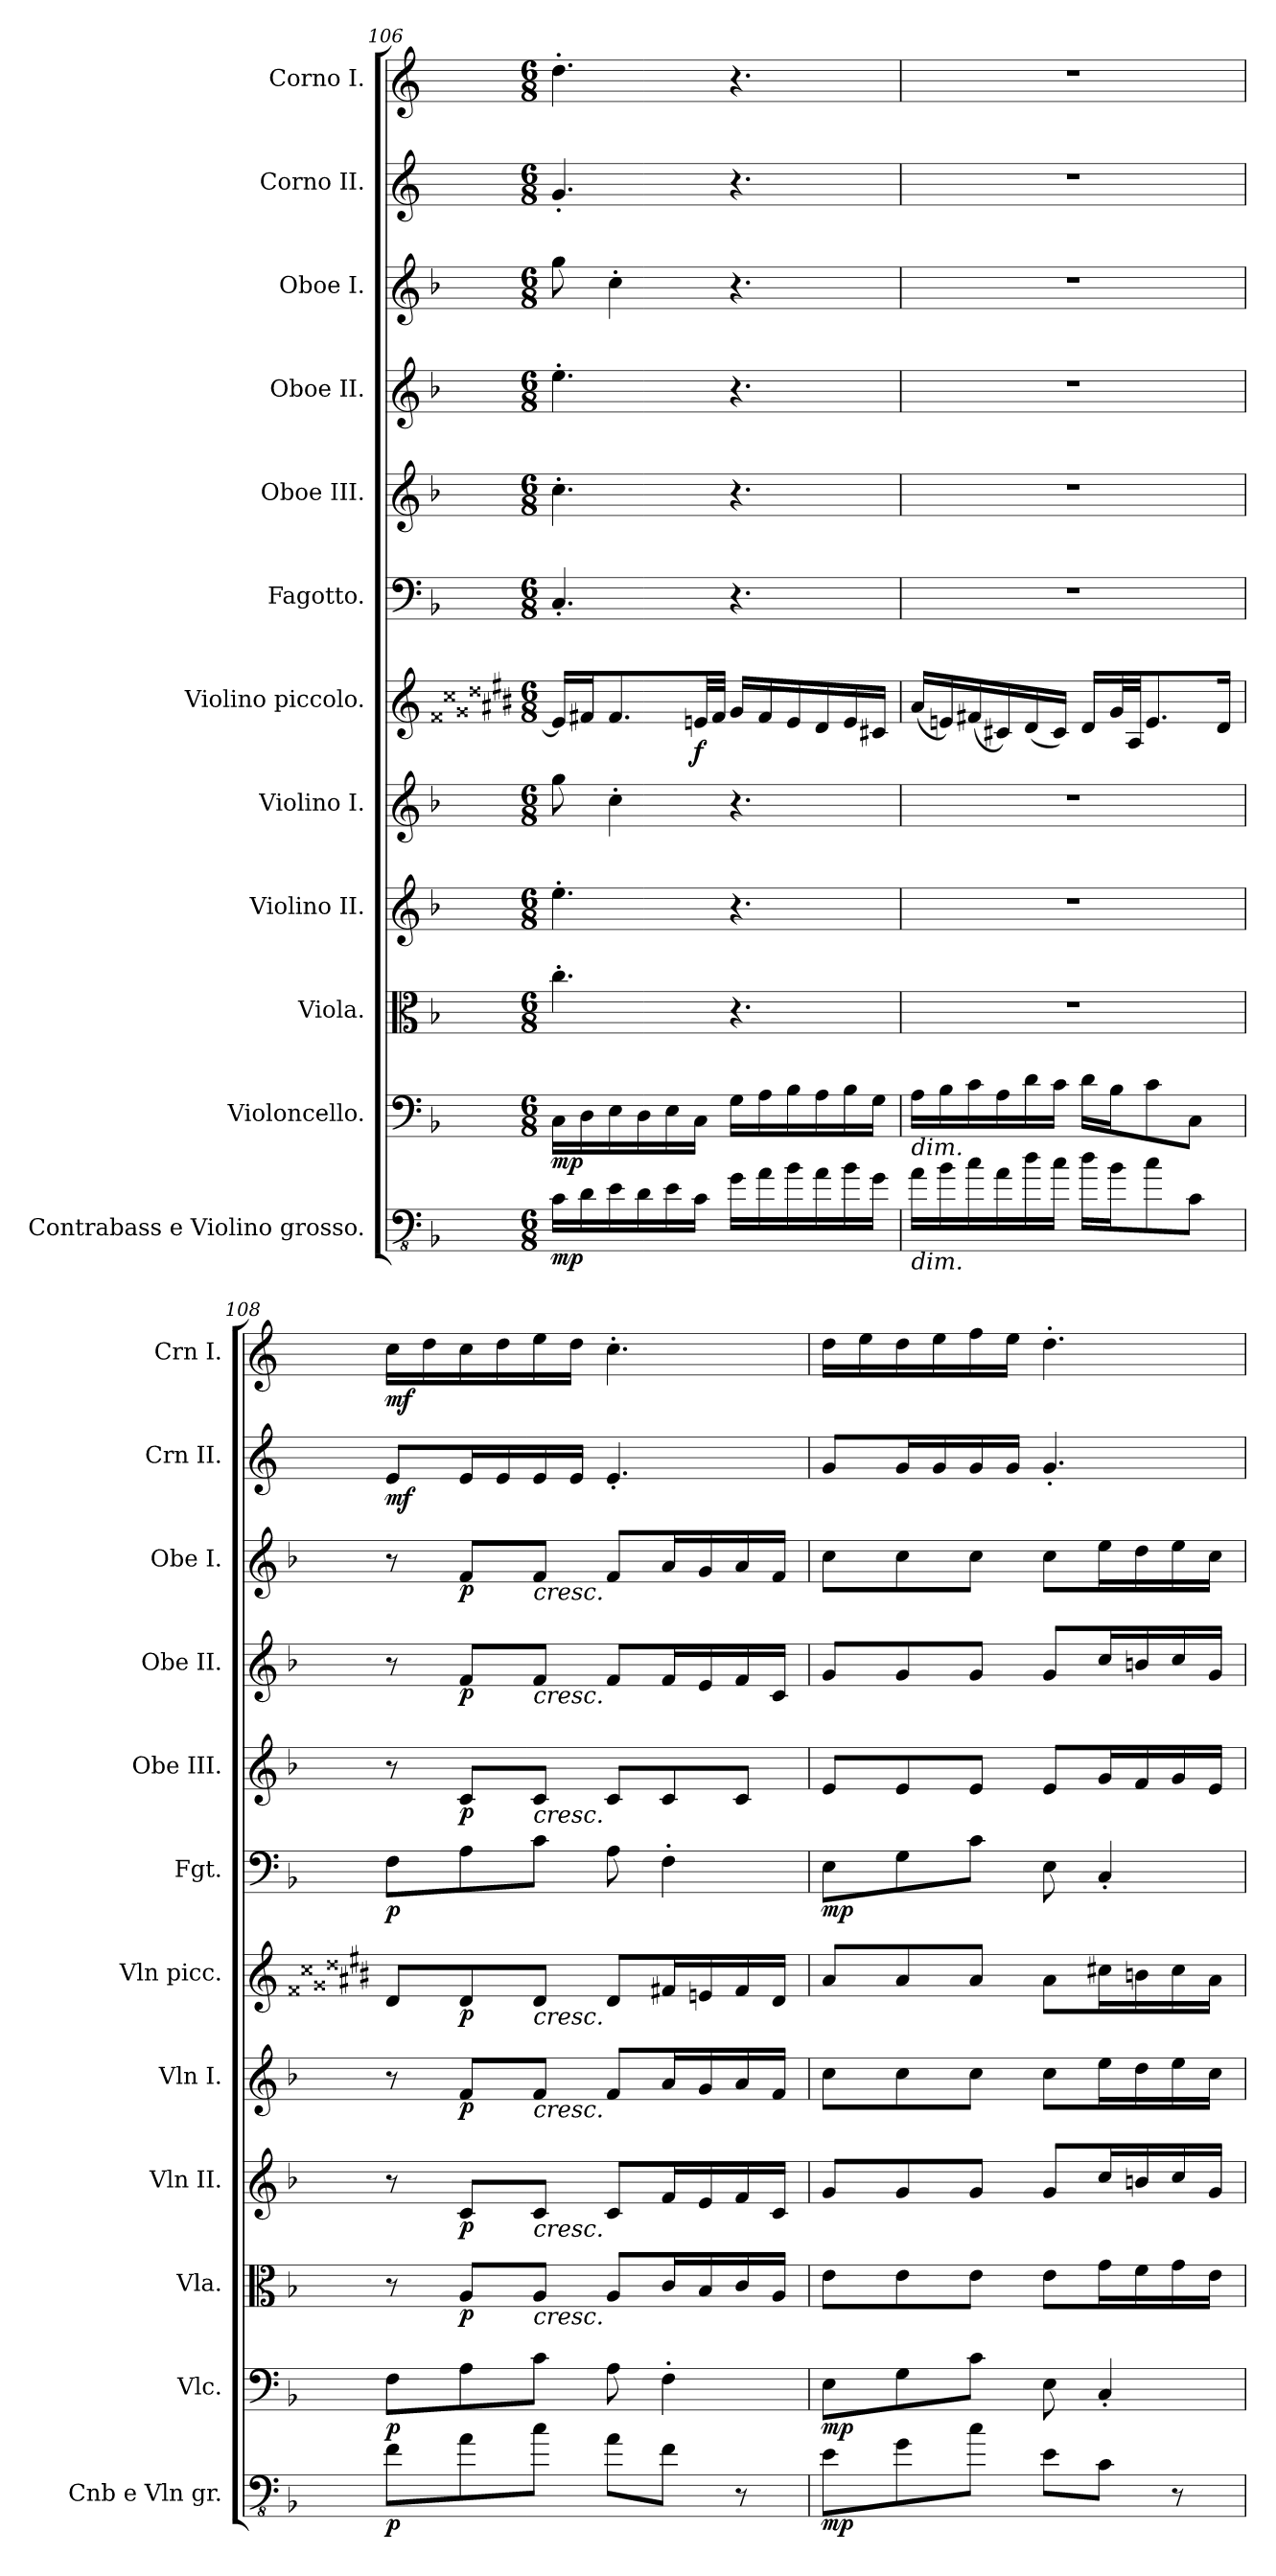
**kern	**dynam	**kern	**dynam	**kern	**dynam	**kern	**dynam	**kern	**dynam	**kern	**dynam	**kern	**dynam	**kern	**dynam	**kern	**dynam	**kern	**dynam	**kern	**dynam	**kern	**dynam
*part12	*part12	*part11	*part11	*part10	*part10	*part9	*part9	*part8	*part8	*part7	*part7	*part6	*part6	*part5	*part5	*part4	*part4	*part3	*part3	*part2	*part2	*part1	*part1
*staff12	*staff12	*staff11	*staff11	*staff10	*staff10	*staff9	*staff9	*staff8	*staff8	*staff7	*staff7	*staff6	*staff6	*staff5	*staff5	*staff4	*staff4	*staff3	*staff3	*staff2	*staff2	*staff1	*staff1
*I"Contrabass e Violino grosso.	*	*I"Violoncello.	*	*I"Viola.	*	*I"Violino II.	*	*I"Violino I.	*	*I"Violino piccolo.	*	*I"Fagotto.	*	*I"Oboe III.	*	*I"Oboe II.	*	*I"Oboe I.	*	*I"Corno II.	*	*I"Corno I.	*
*I'Cnb e Vln gr.	*	*I'Vlc.	*	*I'Vla.	*	*I'Vln II.	*	*I'Vln I.	*	*I'Vln picc.	*	*I'Fgt.	*	*I'Obe III.	*	*I'Obe II.	*	*I'Obe I.	*	*I'Crn II.	*	*I'Crn I.	*
!!LO:PB:g=z
*clefFv4	*	*clefF4	*	*clefC3	*	*clefG2	*	*clefG2	*	*clefG2	*	*clefF4	*	*clefG2	*	*clefG2	*	*clefG2	*	*clefG2	*	*clefG2	*
*ITrd7c12	*	*	*	*	*	*	*	*	*	*ITrd-1c-3	*	*	*	*	*	*	*	*	*	*ITrd4c7	*	*ITrd4c7	*
*k[b-]	*	*k[b-]	*	*k[b-]	*	*k[b-]	*	*k[b-]	*	*k[f##c##g##d##a#e#b#]	*	*k[b-]	*	*k[b-]	*	*k[b-]	*	*k[b-]	*	*k[b-]	*	*k[b-]	*
*M6/8	*	*M6/8	*	*M6/8	*	*M6/8	*	*M6/8	*	*M6/8	*	*M6/8	*	*M6/8	*	*M6/8	*	*M6/8	*	*M6/8	*	*M6/8	*
=106	=106	=106	=106	=106	=106	=106	=106	=106	=106	=106	=106	=106	=106	=106	=106	=106	=106	=106	=106	=106	=106	=106	=106
!	!LO:DY:b	!	!LO:DY:b	!	!	!	!	!	!	!	!	!	!	!	!	!	!	!	!	!	!	!	!
16CC\LL	mp	16C\LL	mp	4.cc'\	.	4.ee'\	.	8gg\	.	16f##/LL]	.	4.C'/	.	4.cc'\	.	4.ee'\	.	8gg\	.	4.c'/	.	4.g'\	.
16DD\	.	16D\	.	.	.	.	.	.	.	16g##/J	.	.	.	.	.	.	.	.	.	.	.	.	.
16EE\	.	16E\	.	.	.	.	.	4cc'\	.	8.g##/	.	.	.	.	.	.	.	4cc'\	.	.	.	.	.
16DD\	.	16D\	.	.	.	.	.	.	.	.	.	.	.	.	.	.	.	.	.	.	.	.	.
16EE\	.	16E\	.	.	.	.	.	.	.	.	.	.	.	.	.	.	.	.	.	.	.	.	.
!	!	!	!	!	!	!	!	!	!	!	!LO:DY:b	!	!	!	!	!	!	!	!	!	!	!	!
16CC\JJ	.	16C\JJ	.	.	.	.	.	.	.	32f##/LL	f	.	.	.	.	.	.	.	.	.	.	.	.
.	.	.	.	.	.	.	.	.	.	32g##/JJJ	.	.	.	.	.	.	.	.	.	.	.	.	.
16GG\LL	.	16G\LL	.	4.r	.	4.r	.	4.r	.	16a#/LL	.	4.r	.	4.r	.	4.r	.	4.r	.	4.r	.	4.r	.
16AA\	.	16A\	.	.	.	.	.	.	.	16g##/	.	.	.	.	.	.	.	.	.	.	.	.	.
16BB-\	.	16B-\	.	.	.	.	.	.	.	16f##/	.	.	.	.	.	.	.	.	.	.	.	.	.
16AA\	.	16A\	.	.	.	.	.	.	.	16e#/	.	.	.	.	.	.	.	.	.	.	.	.	.
16BB-\	.	16B-\	.	.	.	.	.	.	.	16f##/	.	.	.	.	.	.	.	.	.	.	.	.	.
16GG\JJ	.	16G\JJ	.	.	.	.	.	.	.	16d##/JJ	.	.	.	.	.	.	.	.	.	.	.	.	.
=107	=107	=107	=107	=107	=107	=107	=107	=107	=107	=107	=107	=107	=107	=107	=107	=107	=107	=107	=107	=107	=107	=107	=107
!	!	!LO:TX:b:i:t=dim.	!	!	!	!	!	!	!	!	!	!	!	!	!	!	!	!	!	!	!	!	!
!LO:TX:b:i:t=dim.	!	!	!	!	!	!	!	!	!	!	!	!	!	!	!	!	!	!	!	!	!	!	!
16AA\LL	.	16A\LL	.	2.r	.	2.r	.	2.r	.	(<16b#/LL	.	2.r	.	2.r	.	2.r	.	2.r	.	2.r	.	2.r	.
16BB-\	.	16B-\	.	.	.	.	.	.	.	16f##/)	.	.	.	.	.	.	.	.	.	.	.	.	.
16C\	.	16c\	.	.	.	.	.	.	.	(<16g##/	.	.	.	.	.	.	.	.	.	.	.	.	.
16AA\	.	16A\	.	.	.	.	.	.	.	16d##/)	.	.	.	.	.	.	.	.	.	.	.	.	.
16D\	.	16d\	.	.	.	.	.	.	.	(<16e#/	.	.	.	.	.	.	.	.	.	.	.	.	.
16C\JJ	.	16c\JJ	.	.	.	.	.	.	.	16d##/JJ)	.	.	.	.	.	.	.	.	.	.	.	.	.
16D\LL	.	16d\LL	.	.	.	.	.	.	.	16e#/LL	.	.	.	.	.	.	.	.	.	.	.	.	.
16BB-\J	.	16B-\J	.	.	.	.	.	.	.	32a#/L	.	.	.	.	.	.	.	.	.	.	.	.	.
.	.	.	.	.	.	.	.	.	.	32B#/JJ	.	.	.	.	.	.	.	.	.	.	.	.	.
8C\	.	8c\	.	.	.	.	.	.	.	8.f##/	.	.	.	.	.	.	.	.	.	.	.	.	.
8CC\J	.	8C\J	.	.	.	.	.	.	.	.	.	.	.	.	.	.	.	.	.	.	.	.	.
.	.	.	.	.	.	.	.	.	.	16e#/Jk	.	.	.	.	.	.	.	.	.	.	.	.	.
=108	=108	=108	=108	=108	=108	=108	=108	=108	=108	=108	=108	=108	=108	=108	=108	=108	=108	=108	=108	=108	=108	=108	=108
!	!LO:DY:b	!	!LO:DY:b	!	!	!	!	!	!	!	!	!	!LO:DY:b	!	!	!	!	!	!	!	!LO:DY:b	!	!LO:DY:b
8FF\L	p	8F\L	p	8r	.	8r	.	8r	.	8e#/L	.	8F\L	p	8r	.	8r	.	8r	.	8A/L	mf	16f\LL	mf
.	.	.	.	.	.	.	.	.	.	.	.	.	.	.	.	.	.	.	.	.	.	16g\	.
!	!	!	!	!	!LO:DY:b	!	!LO:DY:b	!	!LO:DY:b	!	!LO:DY:b	!	!	!	!LO:DY:b	!	!LO:DY:b	!	!LO:DY:b	!	!	!	!
8AA\	.	8A\	.	8A/L	p	8c/L	p	8f/L	p	8e#/	p	8A\	.	8c/L	p	8f/L	p	8f/L	p	16A/L	.	16f\	.
.	.	.	.	.	.	.	.	.	.	.	.	.	.	.	.	.	.	.	.	16A/	.	16g\	.
!	!	!	!	!	!	!	!	!	!	!	!	!	!	!	!	!	!	!LO:TX:b:i:t=cresc.	!	!	!	!	!
!	!	!	!	!	!	!	!	!	!	!	!	!	!	!	!	!LO:TX:b:i:t=cresc.	!	!	!	!	!	!	!
!	!	!	!	!	!	!	!	!	!	!	!	!	!	!LO:TX:b:i:t=cresc.	!	!	!	!	!	!	!	!	!
!	!	!	!	!	!	!	!	!	!	!LO:TX:b:i:t=cresc.	!	!	!	!	!	!	!	!	!	!	!	!	!
!	!	!	!	!	!	!	!	!LO:TX:b:i:t=cresc.	!	!	!	!	!	!	!	!	!	!	!	!	!	!	!
!	!	!	!	!	!	!LO:TX:b:i:t=cresc.	!	!	!	!	!	!	!	!	!	!	!	!	!	!	!	!	!
!	!	!	!	!LO:TX:b:i:t=cresc.	!	!	!	!	!	!	!	!	!	!	!	!	!	!	!	!	!	!	!
8C\J	.	8c\J	.	8A/J	.	8c/J	.	8f/J	.	8e#/J	.	8c\J	.	8c/J	.	8f/J	.	8f/J	.	16A/	.	16a\	.
.	.	.	.	.	.	.	.	.	.	.	.	.	.	.	.	.	.	.	.	16A/JJ	.	16g\JJ	.
8AA\L	.	8A\	.	8A/L	.	8c/L	.	8f/L	.	8e#/L	.	8A\	.	8c/L	.	8f/L	.	8f/L	.	4.A'/	.	4.f'\	.
8FF\J	.	4F'\	.	16c/L	.	16f/L	.	16a/L	.	16g##/L	.	4F'\	.	8c/	.	16f/L	.	16a/L	.	.	.	.	.
.	.	.	.	16B-/	.	16e/	.	16g/	.	16f##/	.	.	.	.	.	16e/	.	16g/	.	.	.	.	.
8r	.	.	.	16c/	.	16f/	.	16a/	.	16g##/	.	.	.	8c/J	.	16f/	.	16a/	.	.	.	.	.
.	.	.	.	16A/JJ	.	16c/JJ	.	16f/JJ	.	16e#/JJ	.	.	.	.	.	16c/JJ	.	16f/JJ	.	.	.	.	.
!!LO:PB:g=z
=109	=109	=109	=109	=109	=109	=109	=109	=109	=109	=109	=109	=109	=109	=109	=109	=109	=109	=109	=109	=109	=109	=109	=109
!	!LO:DY:b	!	!LO:DY:b	!	!	!	!	!	!	!	!	!	!LO:DY:b	!	!	!	!	!	!	!	!	!	!
8EE\L	mp	8E\L	mp	8e\L	.	8g/L	.	8cc\L	.	8b#/L	.	8E\L	mp	8e/L	.	8g/L	.	8cc\L	.	8c/L	.	16g\LL	.
.	.	.	.	.	.	.	.	.	.	.	.	.	.	.	.	.	.	.	.	.	.	16a\	.
8GG\	.	8G\	.	8e\	.	8g/	.	8cc\	.	8b#/	.	8G\	.	8e/	.	8g/	.	8cc\	.	16c/L	.	16g\	.
.	.	.	.	.	.	.	.	.	.	.	.	.	.	.	.	.	.	.	.	16c/	.	16a\	.
8C\J	.	8c\J	.	8e\J	.	8g/J	.	8cc\J	.	8b#/J	.	8c\J	.	8e/J	.	8g/J	.	8cc\J	.	16c/	.	16b-\	.
.	.	.	.	.	.	.	.	.	.	.	.	.	.	.	.	.	.	.	.	16c/JJ	.	16a\JJ	.
8EE\L	.	8E\	.	8e\L	.	8g/L	.	8cc\L	.	8b#\L	.	8E\	.	8e/L	.	8g/L	.	8cc\L	.	4.c'/	.	4.g'\	.
8CC\J	.	4C'/	.	16g\L	.	16cc/L	.	16ee\L	.	16dd##\L	.	4C'/	.	16g/L	.	16cc/L	.	16ee\L	.	.	.	.	.
.	.	.	.	16f\	.	16bn/	.	16dd\	.	16cc##\	.	.	.	16f/	.	16bn/	.	16dd\	.	.	.	.	.
8r	.	.	.	16g\	.	16cc/	.	16ee\	.	16dd##\	.	.	.	16g/	.	16cc/	.	16ee\	.	.	.	.	.
.	.	.	.	16e\JJ	.	16g/JJ	.	16cc\JJ	.	16b#\JJ	.	.	.	16e/JJ	.	16g/JJ	.	16cc\JJ	.	.	.	.	.
=	=	=	=	=	=	=	=	=	=	=	=	=	=	=	=	=	=	=	=	=	=	=	=
*-	*-	*-	*-	*-	*-	*-	*-	*-	*-	*-	*-	*-	*-	*-	*-	*-	*-	*-	*-	*-	*-	*-	*-
